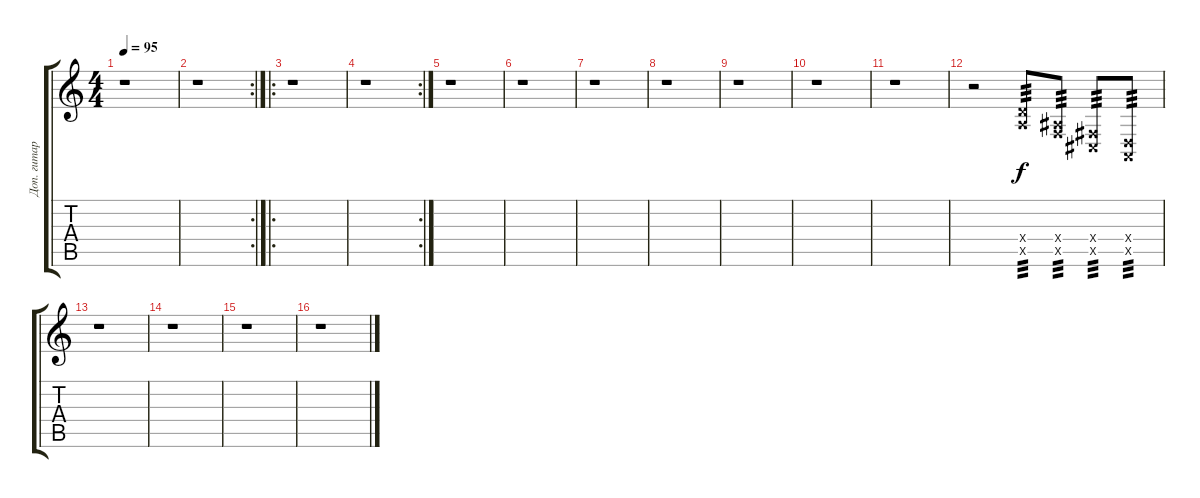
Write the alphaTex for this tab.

\track ("Доп. гитара)" "Доп. гитар") {instrument guitarfretnoise}
\staff {score tabs}
\tuning (E4 B3 G3 D3 A2 D2) {hide}
\ts (4 4)
\tempo 95
\clef g2
\ks c
r.1{dy f} |
\rc 2
r.1 |
\ro
r.1 |
\rc 2
r.1 |
r.1 |
r.1 |
r.1 |
r.1 |
r.1 |
r.1 |
r.1 |
r.2 (12.4{x} 12.5{x}).8{tp 3} (8.4{x} 8.5{x}).8{tp 3} (4.4{x} 4.5{x}).8{tp 3} (0.4{x} 0.5{x}).8{tp 3} |
r.1 |
r.1 |
r.1 |
r.1
